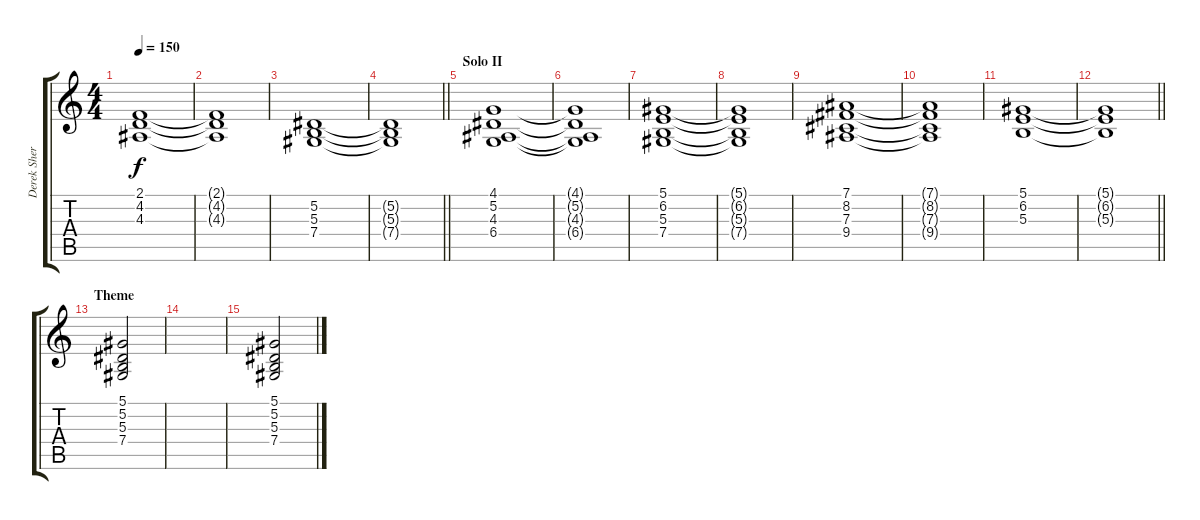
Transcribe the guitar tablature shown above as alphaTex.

\track ("Derek Sherinian" "Derek Sher") {instrument choiraahs}
\staff {score tabs}
\tuning (Eb4 Bb3 Gb3 Db3 Ab2 Eb2) {hide}
\ts (4 4)
\tempo 150
\clef g2
\ks c
(2.1 4.2 4.3).1{dy f} |
(2.1{t} 4.2{t} 4.3{t}).1 |
(5.2 5.3 7.4).1 |
\barLineRight lightlight
(5.2{t} 5.3{t} 7.4{t}).1 |
\section ("" "Solo II")
(4.1 5.2 4.3 6.4).1 |
(4.1{t} 5.2{t} 4.3{t} 6.4{t}).1 |
(5.1 6.2 5.3 7.4).1 |
(5.1{t} 6.2{t} 5.3{t} 7.4{t}).1 |
(7.1 8.2 7.3 9.4).1 |
(7.1{t} 8.2{t} 7.3{t} 9.4{t}).1 |
(5.1 6.2 5.3).1 |
\barLineRight lightlight
(5.1{t} 6.2{t} 5.3{t}).1 |
\section ("" "Theme")
(5.1 5.2 5.3 7.4).2 |
|
(5.1 5.2 5.3 7.4).2
